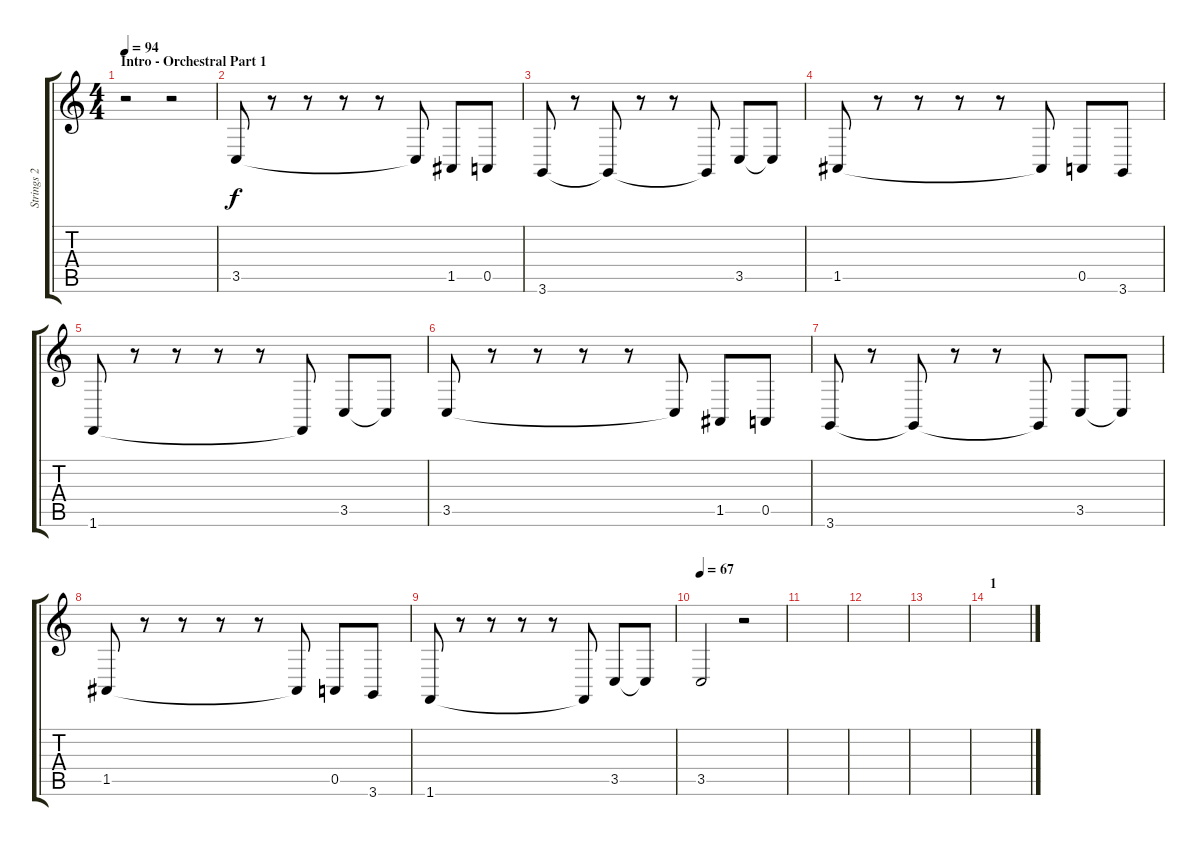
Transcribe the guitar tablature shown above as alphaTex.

\track ("Strings 2" "Strings 2") {instrument tremolostrings}
\staff {score tabs}
\tuning (E4 B3 G3 D3 A2 E2) {hide}
\ts (4 4)
\section ("" "Intro - Orchestral Part 1")
\tempo 94
\clef g2
\ks c
r.2{dy f instrument tremolostrings} r.2 |
3.5.8 r.8 r.8 r.8 r.8 3.5{t}.8 1.5.8 0.5.8 |
3.6.8 r.8 3.6{t}.8 r.8 r.8 3.6{t}.8 3.5.8 3.5{t}.8 |
1.5.8 r.8 r.8 r.8 r.8 1.5{t}.8 0.5.8 3.6.8 |
1.6.8 r.8 r.8 r.8 r.8 1.6{t}.8 3.5.8 3.5{t}.8 |
3.5.8 r.8 r.8 r.8 r.8 3.5{t}.8 1.5.8 0.5.8 |
3.6.8 r.8 3.6{t}.8 r.8 r.8 3.6{t}.8 3.5.8 3.5{t}.8 |
1.5.8 r.8 r.8 r.8 r.8 1.5{t}.8 0.5.8 3.6.8 |
1.6.8 r.8 r.8 r.8 r.8 1.6{t}.8 3.5.8 3.5{t}.8 |
\tempo 67
3.5.2 r.2 |
|
|
|
\section ("" "1")
